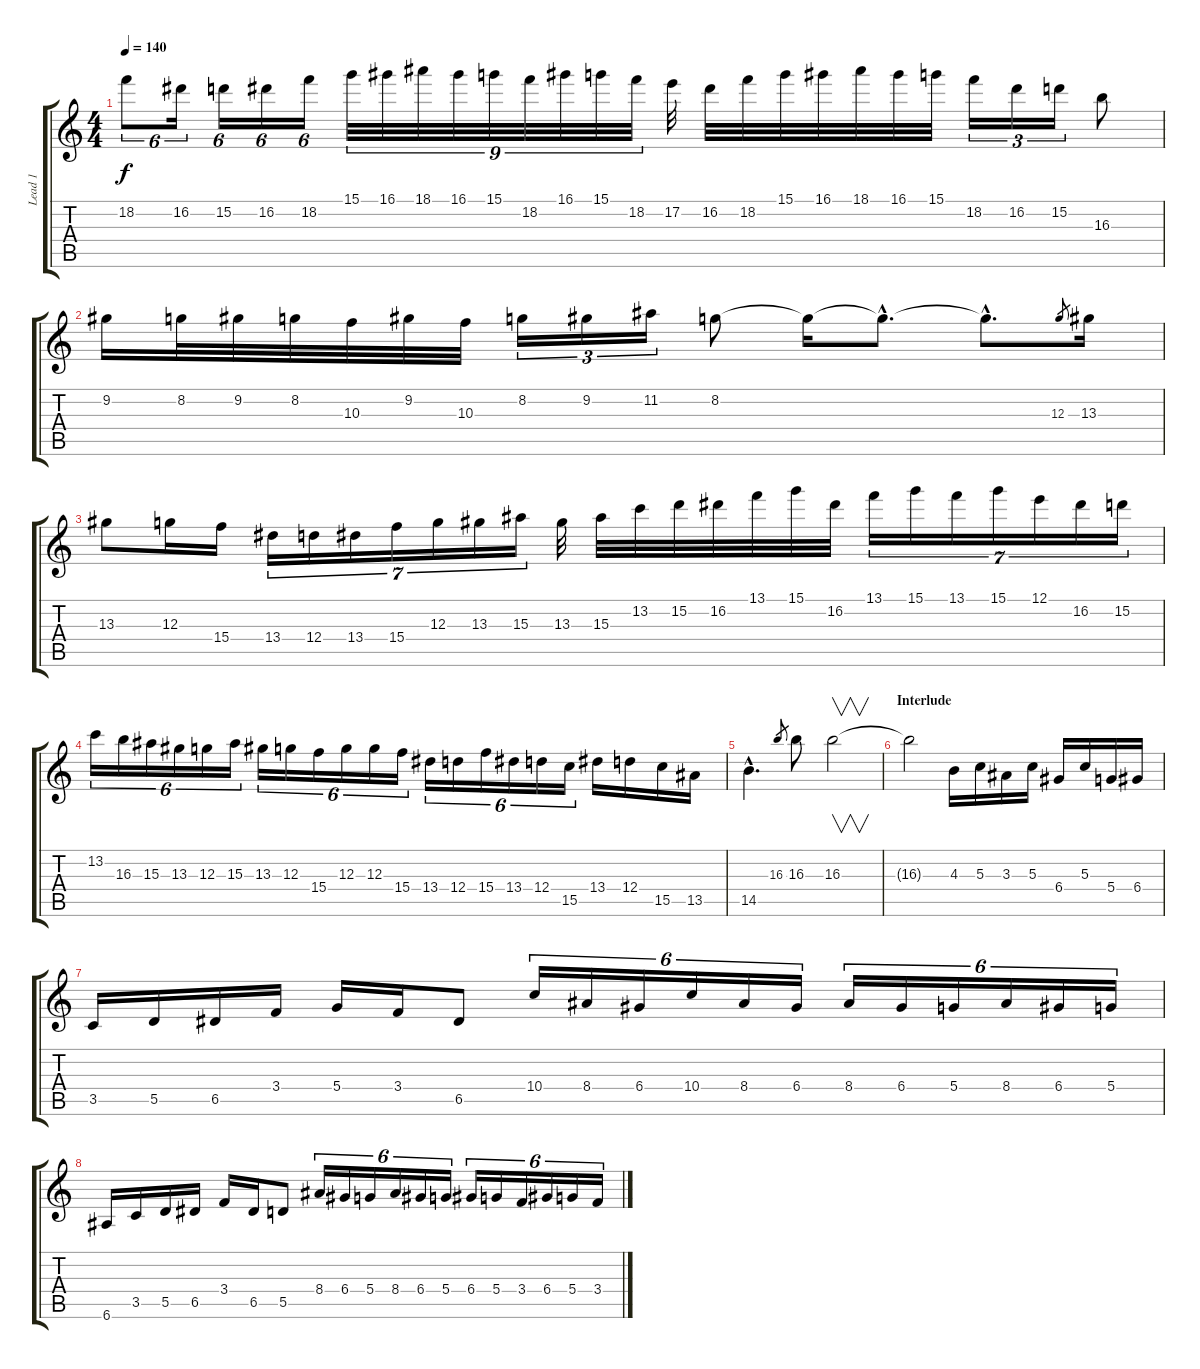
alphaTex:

\track ("Lead 1" "Lead 1") {instrument overdrivenguitar}
\staff {score tabs}
\tuning (E4 B3 G3 D3 A2 E2) {hide}
\ts (4 4)
\tempo 140
\clef g2
\ks c
18.2.8{tu (6 4) dy f} 16.2.16{tu (6 4)} 15.2.16{tu (6 4)} 16.2.16{tu (6 4)} 18.2.16{tu (6 4)} 15.1.32{tu (9 8)} 16.1.32{tu (9 8)} 18.1.32{tu (9 8)} 16.1.32{tu (9 8)} 15.1.32{tu (9 8)} 18.2.32{tu (9 8)} 16.1.32{tu (9 8)} 15.1.32{tu (9 8)} 18.2.32{tu (9 8)} 17.2.32 16.2.32 18.2.32 15.1.32 16.1.32 18.1.32 16.1.32 15.1.32 18.2.16{tu (3 2)} 16.2.16{tu (3 2)} 15.2.16{tu (3 2)} 16.3.8 |
9.2.16 8.2.32 9.2.32 8.2.32 10.3.32 9.2.32 10.3.32 8.2.16{tu (3 2)} 9.2.16{tu (3 2)} 11.2.16{tu (3 2)} 8.2.8 8.2{t}.16 8.2{hac t}.8{d} 8.2{hac t}.8{d} 12.3.8{gr} 13.3.16 |
13.3.8 12.3.16 15.4.16 13.4.16{tu (7 4)} 12.4.16{tu (7 4)} 13.4.16{tu (7 4)} 15.4.16{tu (7 4)} 12.3.16{tu (7 4)} 13.3.16{tu (7 4)} 15.3.16{tu (7 4)} 13.3.32 15.3.32 13.2.32 15.2.32 16.2.32 13.1.32 15.1.32 16.2.32 13.1.16{tu (7 4)} 15.1.16{tu (7 4)} 13.1.16{tu (7 4)} 15.1.16{tu (7 4)} 12.1.16{tu (7 4)} 16.2.16{tu (7 4)} 15.2.16{tu (7 4)} |
13.2.16{tu (6 4)} 16.3.16{tu (6 4)} 15.3.16{tu (6 4)} 13.3.16{tu (6 4)} 12.3.16{tu (6 4)} 15.3.16{tu (6 4)} 13.3.16{tu (6 4)} 12.3.16{tu (6 4)} 15.4.16{tu (6 4)} 12.3.16{tu (6 4)} 12.3.16{tu (6 4)} 15.4.16{tu (6 4)} 13.4.16{tu (6 4)} 12.4.16{tu (6 4)} 15.4.16{tu (6 4)} 13.4.16{tu (6 4)} 12.4.16{tu (6 4)} 15.5.16{tu (6 4)} 13.4.16 12.4.16 15.5.16 13.5.16 |
14.5{hac}.4{d} 16.3.8{gr} 16.3.8 16.3.2{v} |
\section ("" "Interlude")
16.3{t}.2 4.3.16 5.3.16 3.3.16 5.3.16 6.4.16 5.3.16 5.4.16 6.4.16 |
3.5.16 5.5.16 6.5.16 3.4.16 5.4.16 3.4.16 6.5.8 10.4.16{tu (6 4)} 8.4.16{tu (6 4)} 6.4.16{tu (6 4)} 10.4.16{tu (6 4)} 8.4.16{tu (6 4)} 6.4.16{tu (6 4)} 8.4.16{tu (6 4)} 6.4.16{tu (6 4)} 5.4.16{tu (6 4)} 8.4.16{tu (6 4)} 6.4.16{tu (6 4)} 5.4.16{tu (6 4)} |
6.6.16 3.5.16 5.5.16 6.5.16 3.4.16 6.5.16 5.5.8 8.4.16{tu (6 4)} 6.4.16{tu (6 4)} 5.4.16{tu (6 4)} 8.4.16{tu (6 4)} 6.4.16{tu (6 4)} 5.4.16{tu (6 4)} 6.4.16{tu (6 4)} 5.4.16{tu (6 4)} 3.4.16{tu (6 4)} 6.4.16{tu (6 4)} 5.4.16{tu (6 4)} 3.4.16{tu (6 4)}
